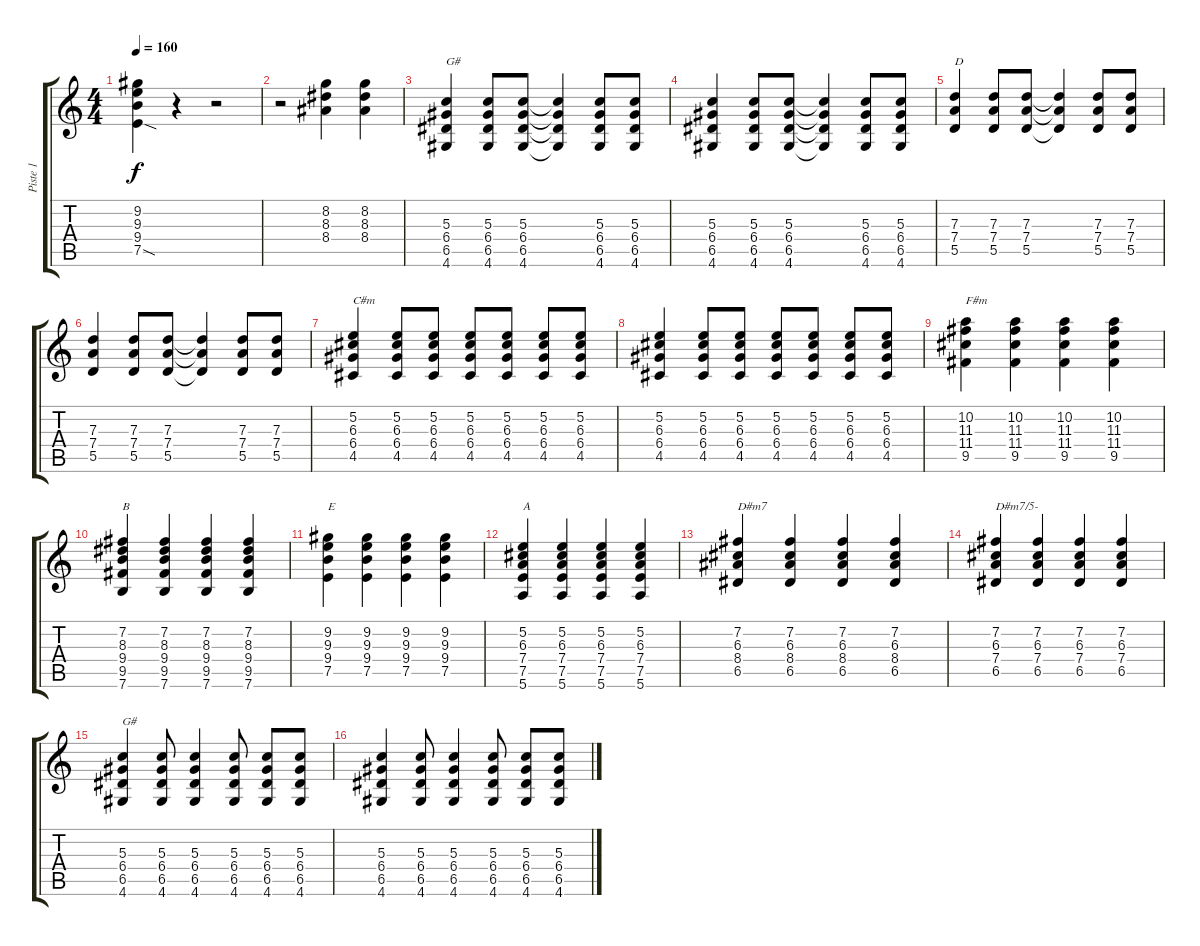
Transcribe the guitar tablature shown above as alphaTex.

\track ("Piste 1" "Piste 1") {instrument overdrivenguitar}
\staff {score tabs}
\tuning (E4 B3 G3 D3 A2 E2) {hide}
\ts (4 4)
\tempo 160
\clef g2
\ks c
(9.2 9.3 9.4 7.5{sod}).4{dy f} r.4 r.2 |
r.2 (8.2 8.3 8.4).4 (8.2 8.3 8.4).4 |
(5.3 6.4 6.5 4.6).4{txt "G#"} (5.3 6.4 6.5 4.6).8 (5.3 6.4 6.5 4.6).8 (5.3{t} 6.4{t} 6.5{t} 4.6{t}).4 (5.3 6.4 6.5 4.6).8 (5.3 6.4 6.5 4.6).8 |
(5.3 6.4 6.5 4.6).4 (5.3 6.4 6.5 4.6).8 (5.3 6.4 6.5 4.6).8 (5.3{t} 6.4{t} 6.5{t} 4.6{t}).4 (5.3 6.4 6.5 4.6).8 (5.3 6.4 6.5 4.6).8 |
(7.3 7.4 5.5).4{txt "D"} (7.3 7.4 5.5).8 (7.3 7.4 5.5).8 (7.3{t} 7.4{t} 5.5{t}).4 (7.3 7.4 5.5).8 (7.3 7.4 5.5).8 |
(7.3 7.4 5.5).4 (7.3 7.4 5.5).8 (7.3 7.4 5.5).8 (7.3{t} 7.4{t} 5.5{t}).4 (7.3 7.4 5.5).8 (7.3 7.4 5.5).8 |
(5.2 6.3 6.4 4.5).4{txt "C#m"} (5.2 6.3 6.4 4.5).8 (5.2 6.3 6.4 4.5).8 (5.2 6.3 6.4 4.5).8 (5.2 6.3 6.4 4.5).8 (5.2 6.3 6.4 4.5).8 (5.2 6.3 6.4 4.5).8 |
(5.2 6.3 6.4 4.5).4 (5.2 6.3 6.4 4.5).8 (5.2 6.3 6.4 4.5).8 (5.2 6.3 6.4 4.5).8 (5.2 6.3 6.4 4.5).8 (5.2 6.3 6.4 4.5).8 (5.2 6.3 6.4 4.5).8 |
(10.2 11.3 11.4 9.5).4{txt "F#m"} (10.2 11.3 11.4 9.5).4 (10.2 11.3 11.4 9.5).4 (10.2 11.3 11.4 9.5).4 |
(7.2 8.3 9.4 9.5 7.6).4{txt "B"} (7.2 8.3 9.4 9.5 7.6).4 (7.2 8.3 9.4 9.5 7.6).4 (7.2 8.3 9.4 9.5 7.6).4 |
(9.2 9.3 9.4 7.5).4{txt "E"} (9.2 9.3 9.4 7.5).4 (9.2 9.3 9.4 7.5).4 (9.2 9.3 9.4 7.5).4 |
(5.2 6.3 7.4 7.5 5.6).4{txt "A"} (5.2 6.3 7.4 7.5 5.6).4 (5.2 6.3 7.4 7.5 5.6).4 (5.2 6.3 7.4 7.5 5.6).4 |
(7.2 6.3 8.4 6.5).4{txt "D#m7"} (7.2 6.3 8.4 6.5).4 (7.2 6.3 8.4 6.5).4 (7.2 6.3 8.4 6.5).4 |
(7.2 6.3 7.4 6.5).4{txt "D#m7/5-"} (7.2 6.3 7.4 6.5).4 (7.2 6.3 7.4 6.5).4 (7.2 6.3 7.4 6.5).4 |
(5.3 6.4 6.5 4.6).4{txt "G#"} (5.3 6.4 6.5 4.6).8 (5.3 6.4 6.5 4.6).4 (5.3 6.4 6.5 4.6).8 (5.3 6.4 6.5 4.6).8 (5.3 6.4 6.5 4.6).8 |
(5.3 6.4 6.5 4.6).4 (5.3 6.4 6.5 4.6).8 (5.3 6.4 6.5 4.6).4 (5.3 6.4 6.5 4.6).8 (5.3 6.4 6.5 4.6).8 (5.3 6.4 6.5 4.6).8
